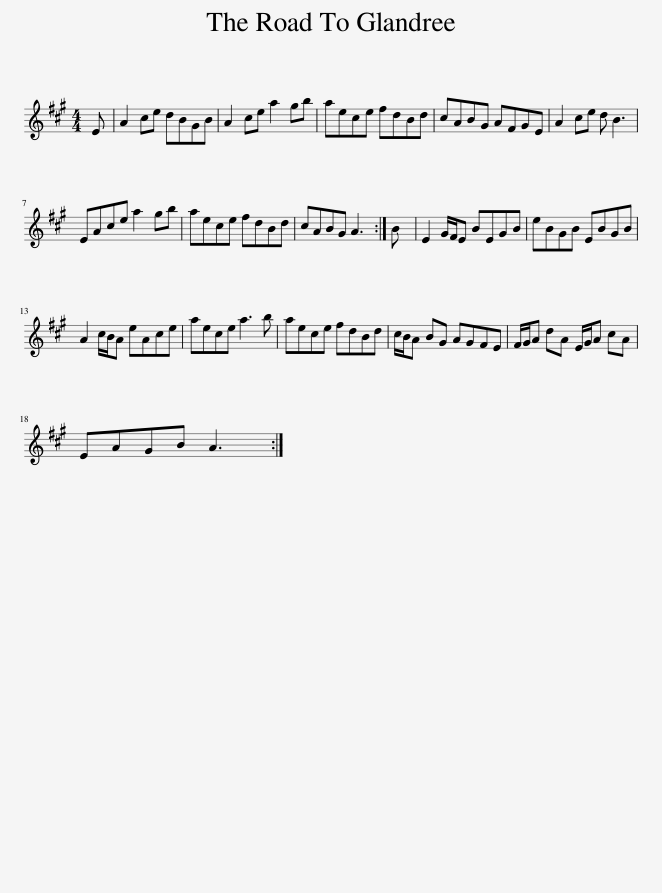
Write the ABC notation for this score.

X:1
L:1/8
M:4/4
I:linebreak $
K:A
V:1 treble
V:1
 E | A2 ce dBGB | A2 ce a2 gb | aece fdBd | cABG AFGE | %5
 A2 ce d B3 |$ EAce a2 gb | aece fdBd | cABG A3 :| B | %10
 E2 G/F/E BEGB | eBGB EBGB |$ A2 c/B/A eAce | aece a3 b | aece fdBd | %15
 c/B/A BG AGFE | F/G/A dA E/G/A cA |$ EAGB A3 :| %18
